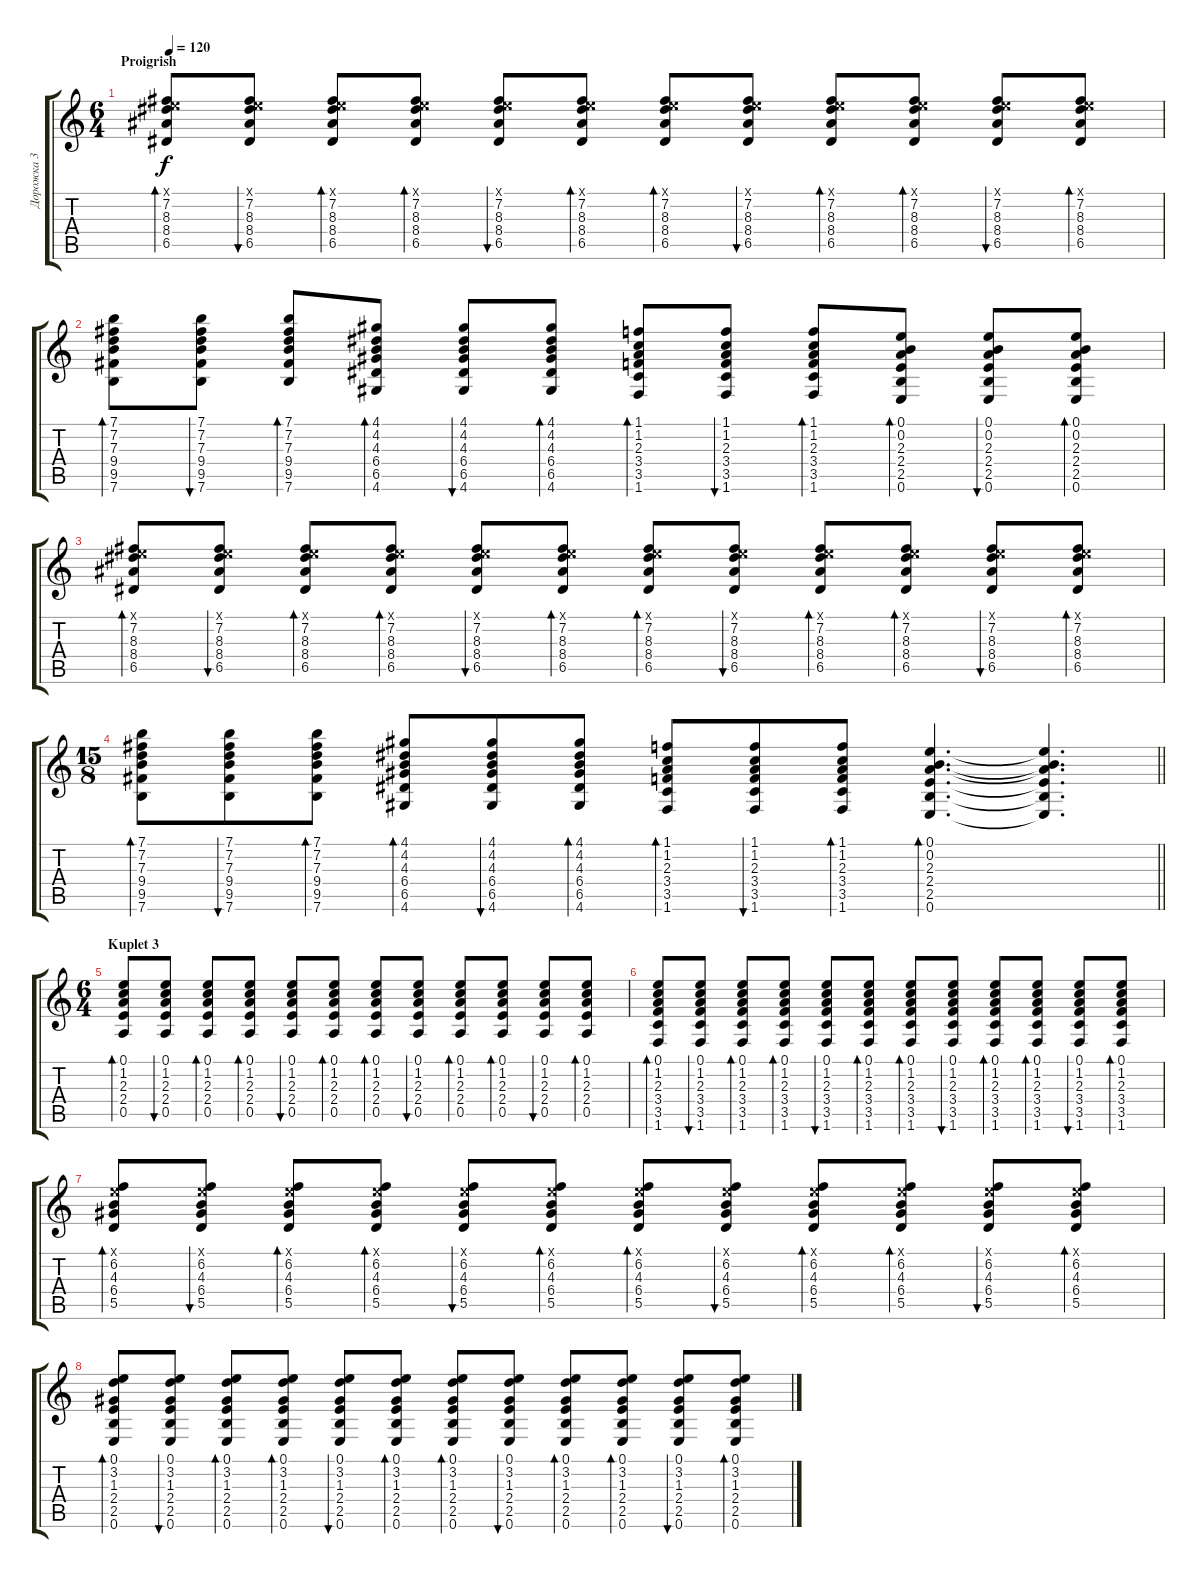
\track ("Дорожка 3" "Дорожка 3") {instrument acousticguitarsteel}
\staff {score tabs}
\tuning (E4 B3 G3 D3 A2 E2) {hide}
\ts (6 4)
\section ("" "Proigrish")
\tempo 120
\clef g2
\ks c
(0.1{x} 7.2 8.3 8.4 6.5).8{bd 60 dy f} (0.1{x} 7.2 8.3 8.4 6.5).8{bu 60} (0.1{x} 7.2 8.3 8.4 6.5).8{bd 60} (0.1{x} 7.2 8.3 8.4 6.5).8{bd 60} (0.1{x} 7.2 8.3 8.4 6.5).8{bu 60} (0.1{x} 7.2 8.3 8.4 6.5).8{bd 60} (0.1{x} 7.2 8.3 8.4 6.5).8{bd 60} (0.1{x} 7.2 8.3 8.4 6.5).8{bu 60} (0.1{x} 7.2 8.3 8.4 6.5).8{bd 60} (0.1{x} 7.2 8.3 8.4 6.5).8{bd 60} (0.1{x} 7.2 8.3 8.4 6.5).8{bu 60} (0.1{x} 7.2 8.3 8.4 6.5).8{bd 60} |
(7.1 7.2 7.3 9.4 9.5 7.6).8{bd 60} (7.1 7.2 7.3 9.4 9.5 7.6).8{bu 60} (7.1 7.2 7.3 9.4 9.5 7.6).8{bd 60} (4.1 4.2 4.3 6.4 6.5 4.6).8{bd 60} (4.1 4.2 4.3 6.4 6.5 4.6).8{bu 60} (4.1 4.2 4.3 6.4 6.5 4.6).8{bd 60} (1.1 1.2 2.3 3.4 3.5 1.6).8{bd 60} (1.1 1.2 2.3 3.4 3.5 1.6).8{bu 60} (1.1 1.2 2.3 3.4 3.5 1.6).8{bd 60} (0.1 0.2 2.3 2.4 2.5 0.6).8{bd 60} (0.1 0.2 2.3 2.4 2.5 0.6).8{bu 60} (0.1 0.2 2.3 2.4 2.5 0.6).8{bd 60} |
(0.1{x} 7.2 8.3 8.4 6.5).8{bd 60} (0.1{x} 7.2 8.3 8.4 6.5).8{bu 60} (0.1{x} 7.2 8.3 8.4 6.5).8{bd 60} (0.1{x} 7.2 8.3 8.4 6.5).8{bd 60} (0.1{x} 7.2 8.3 8.4 6.5).8{bu 60} (0.1{x} 7.2 8.3 8.4 6.5).8{bd 60} (0.1{x} 7.2 8.3 8.4 6.5).8{bd 60} (0.1{x} 7.2 8.3 8.4 6.5).8{bu 60} (0.1{x} 7.2 8.3 8.4 6.5).8{bd 60} (0.1{x} 7.2 8.3 8.4 6.5).8{bd 60} (0.1{x} 7.2 8.3 8.4 6.5).8{bu 60} (0.1{x} 7.2 8.3 8.4 6.5).8{bd 60} |
\ts (15 8)
\barLineRight lightlight
(7.1 7.2 7.3 9.4 9.5 7.6).8{bd 60} (7.1 7.2 7.3 9.4 9.5 7.6).8{bu 60} (7.1 7.2 7.3 9.4 9.5 7.6).8{bd 60} (4.1 4.2 4.3 6.4 6.5 4.6).8{bd 60} (4.1 4.2 4.3 6.4 6.5 4.6).8{bu 60} (4.1 4.2 4.3 6.4 6.5 4.6).8{bd 60} (1.1 1.2 2.3 3.4 3.5 1.6).8{bd 60} (1.1 1.2 2.3 3.4 3.5 1.6).8{bu 60} (1.1 1.2 2.3 3.4 3.5 1.6).8{bd 60} (0.1 0.2 2.3 2.4 2.5 0.6).4{d bd 60} (0.1{t} 0.2{t} 2.3{t} 2.4{t} 2.5{t} 0.6{t}).4{d} |
\ts (6 4)
\section ("" "Kuplet 3")
(0.1 1.2 2.3 2.4 0.5).8{bd 60} (0.1 1.2 2.3 2.4 0.5).8{bu 60} (0.1 1.2 2.3 2.4 0.5).8{bd 60} (0.1 1.2 2.3 2.4 0.5).8{bd 60} (0.1 1.2 2.3 2.4 0.5).8{bu 60} (0.1 1.2 2.3 2.4 0.5).8{bd 60} (0.1 1.2 2.3 2.4 0.5).8{bd 60} (0.1 1.2 2.3 2.4 0.5).8{bu 60} (0.1 1.2 2.3 2.4 0.5).8{bd 60} (0.1 1.2 2.3 2.4 0.5).8{bd 60} (0.1 1.2 2.3 2.4 0.5).8{bu 60} (0.1 1.2 2.3 2.4 0.5).8{bd 60} |
(0.1 1.2 2.3 3.4 3.5 1.6).8{bd 60} (0.1 1.2 2.3 3.4 3.5 1.6).8{bu 60} (0.1 1.2 2.3 3.4 3.5 1.6).8{bd 60} (0.1 1.2 2.3 3.4 3.5 1.6).8{bd 60} (0.1 1.2 2.3 3.4 3.5 1.6).8{bu 60} (0.1 1.2 2.3 3.4 3.5 1.6).8{bd 60} (0.1 1.2 2.3 3.4 3.5 1.6).8{bd 60} (0.1 1.2 2.3 3.4 3.5 1.6).8{bu 60} (0.1 1.2 2.3 3.4 3.5 1.6).8{bd 60} (0.1 1.2 2.3 3.4 3.5 1.6).8{bd 60} (0.1 1.2 2.3 3.4 3.5 1.6).8{bu 60} (0.1 1.2 2.3 3.4 3.5 1.6).8{bd 60} |
(0.1{x} 6.2 4.3 6.4 5.5).8{bd 60} (0.1{x} 6.2 4.3 6.4 5.5).8{bu 60} (0.1{x} 6.2 4.3 6.4 5.5).8{bd 60} (0.1{x} 6.2 4.3 6.4 5.5).8{bd 60} (0.1{x} 6.2 4.3 6.4 5.5).8{bu 60} (0.1{x} 6.2 4.3 6.4 5.5).8{bd 60} (0.1{x} 6.2 4.3 6.4 5.5).8{bd 60} (0.1{x} 6.2 4.3 6.4 5.5).8{bu 60} (0.1{x} 6.2 4.3 6.4 5.5).8{bd 60} (0.1{x} 6.2 4.3 6.4 5.5).8{bd 60} (0.1{x} 6.2 4.3 6.4 5.5).8{bu 60} (0.1{x} 6.2 4.3 6.4 5.5).8{bd 60} |
(0.1 3.2 1.3 2.4 2.5 0.6).8{bd 60} (0.1 3.2 1.3 2.4 2.5 0.6).8{bu 60} (0.1 3.2 1.3 2.4 2.5 0.6).8{bd 60} (0.1 3.2 1.3 2.4 2.5 0.6).8{bd 60} (0.1 3.2 1.3 2.4 2.5 0.6).8{bu 60} (0.1 3.2 1.3 2.4 2.5 0.6).8{bd 60} (0.1 3.2 1.3 2.4 2.5 0.6).8{bd 60} (0.1 3.2 1.3 2.4 2.5 0.6).8{bu 60} (0.1 3.2 1.3 2.4 2.5 0.6).8{bd 60} (0.1 3.2 1.3 2.4 2.5 0.6).8{bd 60} (0.1 3.2 1.3 2.4 2.5 0.6).8{bu 60} (0.1 3.2 1.3 2.4 2.5 0.6).8{bd 60}
